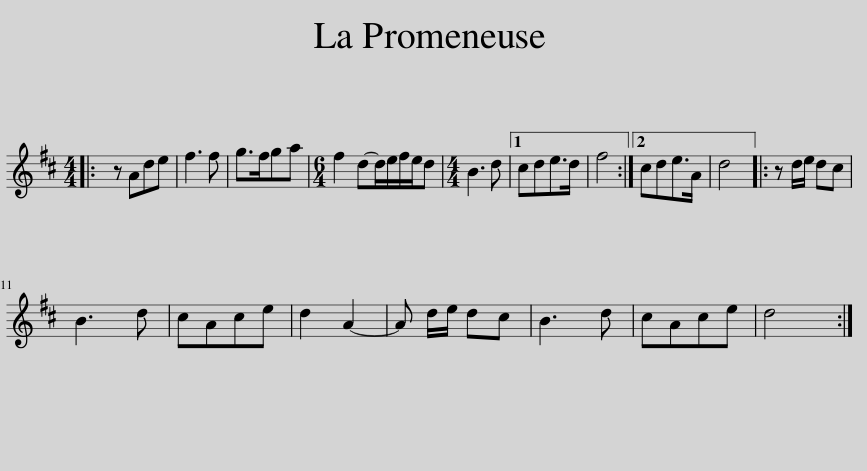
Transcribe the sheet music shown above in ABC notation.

X:1
L:1/8
M:4/4
I:linebreak $
K:D
V:1 treble
V:1
|: z Ade | f3 f | g>fga |[M:6/4] f2 d-d/e/f/e/d |[M:4/4] B3 d |1 %5
 cde>d | f4 :|2 cde>A | d4 |: z d/e/ dc |$ %10
 B3 d | cAce | d2 A2- | A d/e/ dc | B3 d | %15
 cAce | d4 :| %17
